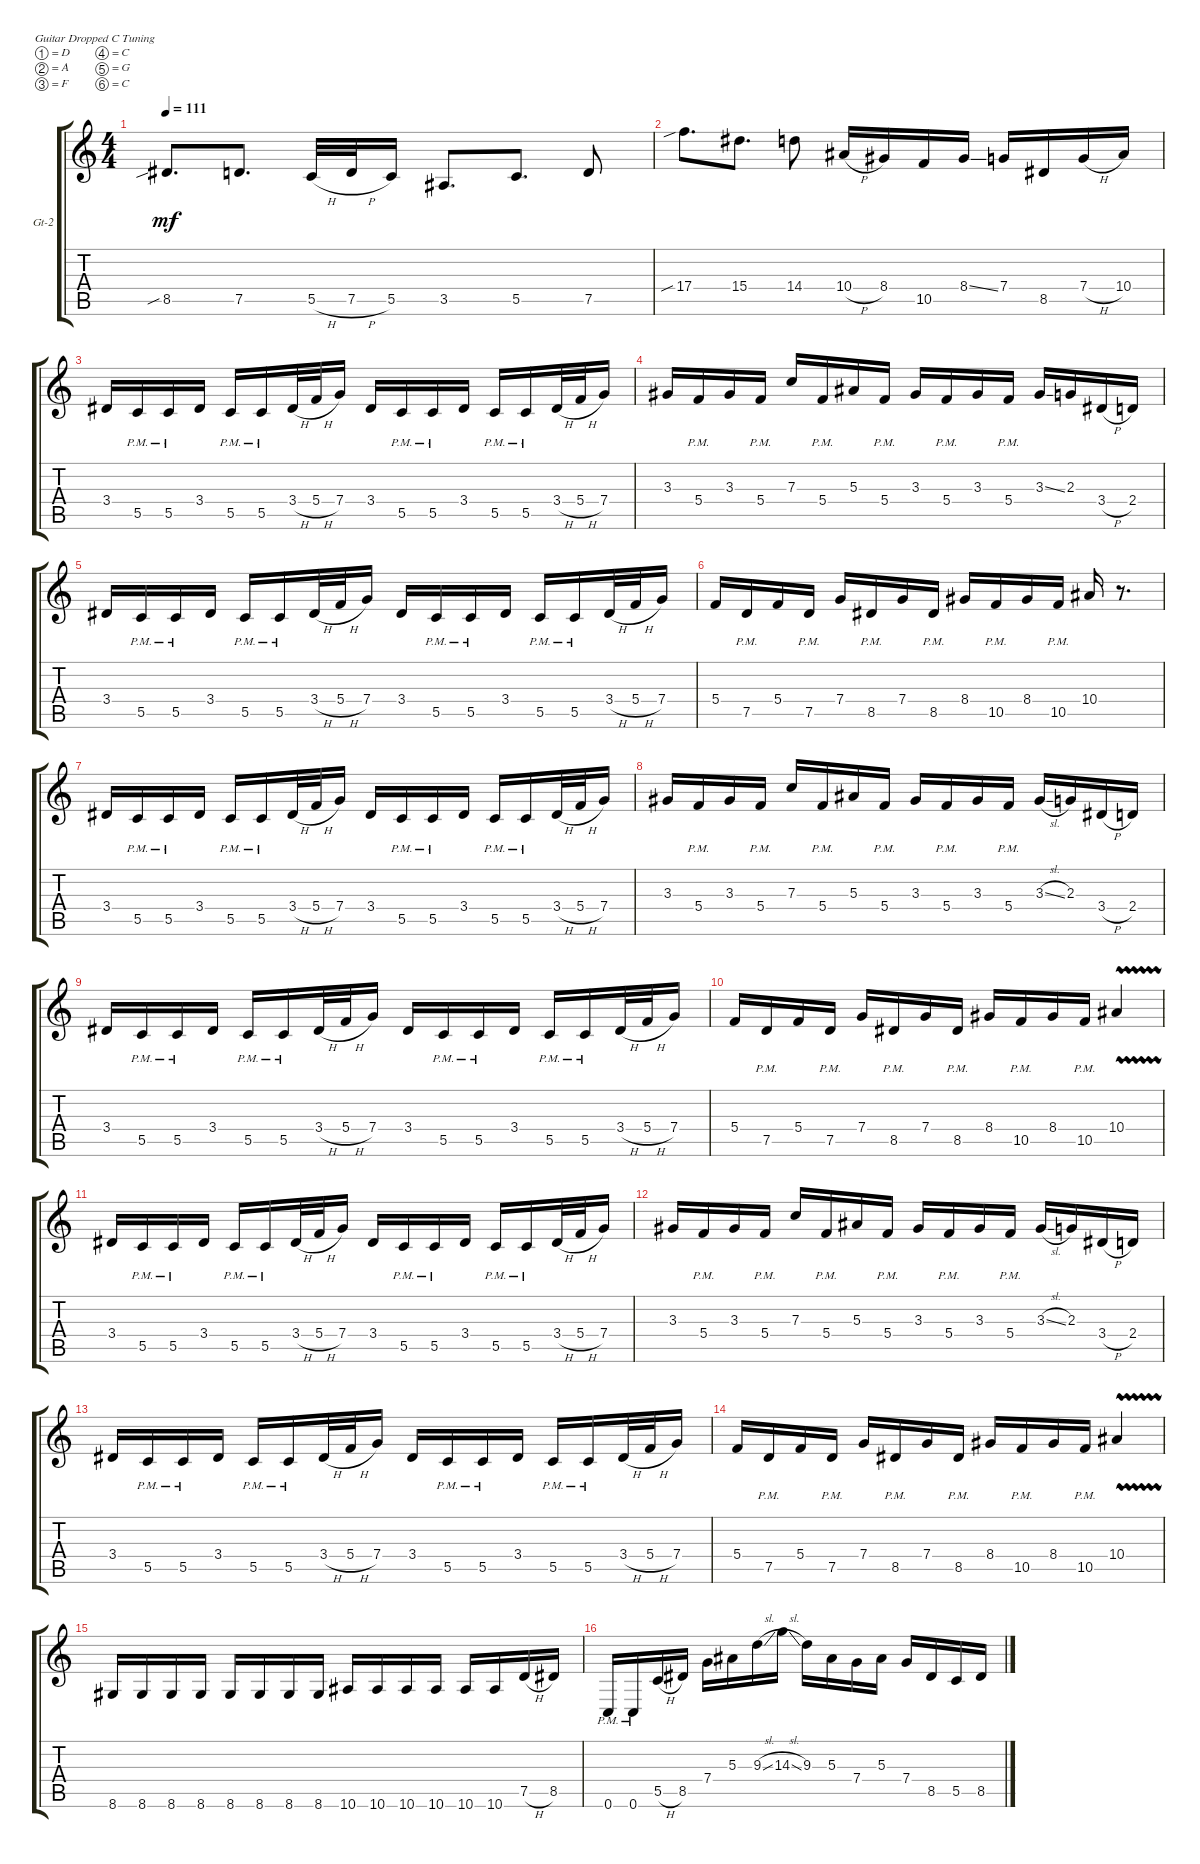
\defaultSystemsLayout 4
\bracketExtendMode groupsimilarinstruments
\firstSystemTrackNameOrientation horizontal
\otherSystemsTrackNameOrientation horizontal
\track ("Guitar 2" "Gt-2") {instrument distortionguitar}
\staff {score tabs}
\tuning (D4 A3 F3 C3 G2 C2)
\ts (4 4)
\tempo 111
\clef g2
\ks c
8.5{sib}.8{d dy mf instrument distortionguitar} 7.5.8{d} 5.5{h}.32 7.5{h}.32 5.5.16 3.5.8{d} 5.5.8{d} 7.5.8 |
17.4{sib}.8{d} 15.4.8{d} 14.4.8 10.4{h}.16 8.4.16 10.5.16 8.4{ss}.16 7.4.16 8.5.16 7.4{h}.16 10.4.16 |
3.4.16 5.5{pm}.16 5.5{pm}.16 3.4.16 5.5{pm}.16 5.5{pm}.16 3.4{h}.32 5.4{h}.32 7.4.16 3.4.16 5.5{pm}.16 5.5{pm}.16 3.4.16 5.5{pm}.16 5.5{pm}.16 3.4{h}.32 5.4{h}.32 7.4.16 |
3.3.16 5.4{pm}.16 3.3.16 5.4{pm}.16 7.3.16 5.4{pm}.16 5.3.16 5.4{pm}.16 3.3.16 5.4{pm}.16 3.3.16 5.4{pm}.16 3.3{ss}.16 2.3.16 3.4{h}.16 2.4.16 |
3.4.16 5.5{pm}.16 5.5{pm}.16 3.4.16 5.5{pm}.16 5.5{pm}.16 3.4{h}.32 5.4{h}.32 7.4.16 3.4.16 5.5{pm}.16 5.5{pm}.16 3.4.16 5.5{pm}.16 5.5{pm}.16 3.4{h}.32 5.4{h}.32 7.4.16 |
5.4.16 7.5{pm}.16 5.4.16 7.5{pm}.16 7.4.16 8.5{pm}.16 7.4.16 8.5{pm}.16 8.4.16 10.5{pm}.16 8.4.16 10.5{pm}.16 10.4.16 r.8{d} |
3.4.16 5.5{pm}.16 5.5{pm}.16 3.4.16 5.5{pm}.16 5.5{pm}.16 3.4{h}.32 5.4{h}.32 7.4.16 3.4.16 5.5{pm}.16 5.5{pm}.16 3.4.16 5.5{pm}.16 5.5{pm}.16 3.4{h}.32 5.4{h}.32 7.4.16 |
3.3.16 5.4{pm}.16 3.3.16 5.4{pm}.16 7.3.16 5.4{pm}.16 5.3.16 5.4{pm}.16 3.3.16 5.4{pm}.16 3.3.16 5.4{pm}.16 3.3{sl}.16 2.3.16 3.4{h}.16 2.4.16 |
3.4.16 5.5{pm}.16 5.5{pm}.16 3.4.16 5.5{pm}.16 5.5{pm}.16 3.4{h}.32 5.4{h}.32 7.4.16 3.4.16 5.5{pm}.16 5.5{pm}.16 3.4.16 5.5{pm}.16 5.5{pm}.16 3.4{h}.32 5.4{h}.32 7.4.16 |
5.4.16 7.5{pm}.16 5.4.16 7.5{pm}.16 7.4.16 8.5{pm}.16 7.4.16 8.5{pm}.16 8.4.16 10.5{pm}.16 8.4.16 10.5{pm}.16 10.4{vw}.4 |
3.4.16 5.5{pm}.16 5.5{pm}.16 3.4.16 5.5{pm}.16 5.5{pm}.16 3.4{h}.32 5.4{h}.32 7.4.16 3.4.16 5.5{pm}.16 5.5{pm}.16 3.4.16 5.5{pm}.16 5.5{pm}.16 3.4{h}.32 5.4{h}.32 7.4.16 |
3.3.16 5.4{pm}.16 3.3.16 5.4{pm}.16 7.3.16 5.4{pm}.16 5.3.16 5.4{pm}.16 3.3.16 5.4{pm}.16 3.3.16 5.4{pm}.16 3.3{sl}.16 2.3.16 3.4{h}.16 2.4.16 |
3.4.16 5.5{pm}.16 5.5{pm}.16 3.4.16 5.5{pm}.16 5.5{pm}.16 3.4{h}.32 5.4{h}.32 7.4.16 3.4.16 5.5{pm}.16 5.5{pm}.16 3.4.16 5.5{pm}.16 5.5{pm}.16 3.4{h}.32 5.4{h}.32 7.4.16 |
5.4.16 7.5{pm}.16 5.4.16 7.5{pm}.16 7.4.16 8.5{pm}.16 7.4.16 8.5{pm}.16 8.4.16 10.5{pm}.16 8.4.16 10.5{pm}.16 10.4{vw}.4 |
8.6.16 8.6.16 8.6.16 8.6.16 8.6.16 8.6.16 8.6.16 8.6.16 10.6.16 10.6.16 10.6.16 10.6.16 10.6.16 10.6.16 7.5{h}.16 8.5.16 |
0.6{pm}.16 0.6{pm}.16 5.5{h}.16 8.5.16 7.4.16 5.3.16 9.3{sl}.16 14.3{sl}.16 9.3.16 5.3.16 7.4.16 5.3.16 7.4.16 8.5.16 5.5.16 8.5.16
